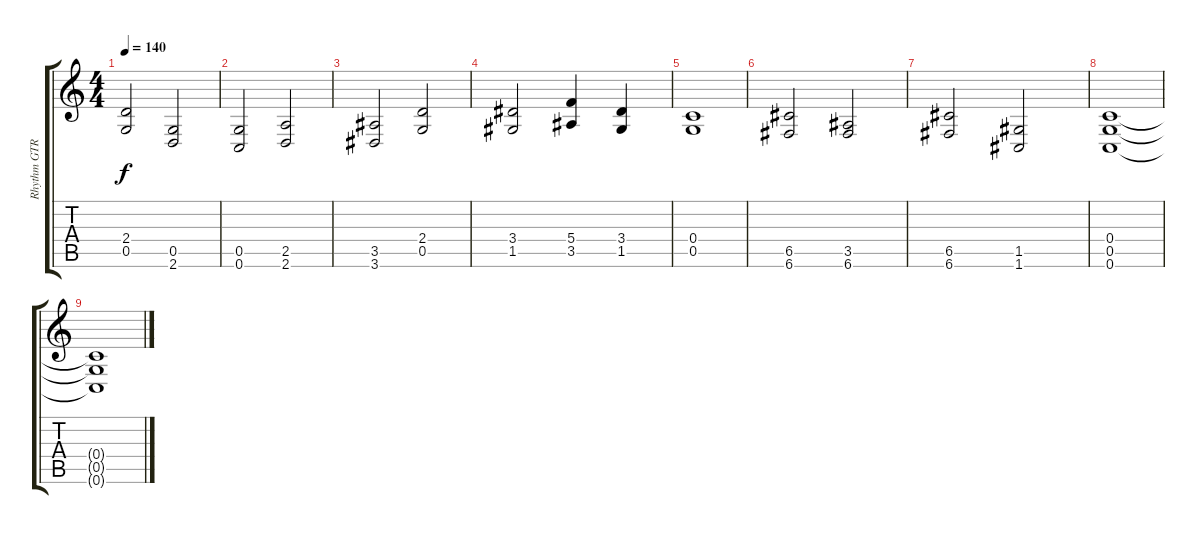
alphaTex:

\track ("Rhythm GTR 1" "Rhythm GTR") {instrument overdrivenguitar}
\staff {score tabs}
\tuning (D4 A3 F3 C3 G2 C2) {hide}
\ts (4 4)
\tempo 140
\clef g2
\ks aminor
(2.4 0.5).2{dy f} (0.5 2.6).2 |
(0.5 0.6).2 (2.5 2.6).2 |
(3.5 3.6).2 (2.4 0.5).2 |
(3.4 1.5).2 (5.4 3.5).4 (3.4 1.5).4 |
(0.4 0.5).1 |
(6.5 6.6).2 (3.5 6.6).2 |
(6.5 6.6).2 (1.5 1.6).2 |
(0.4 0.5 0.6).1 |
(0.4{t} 0.5{t} 0.6{t}).1
